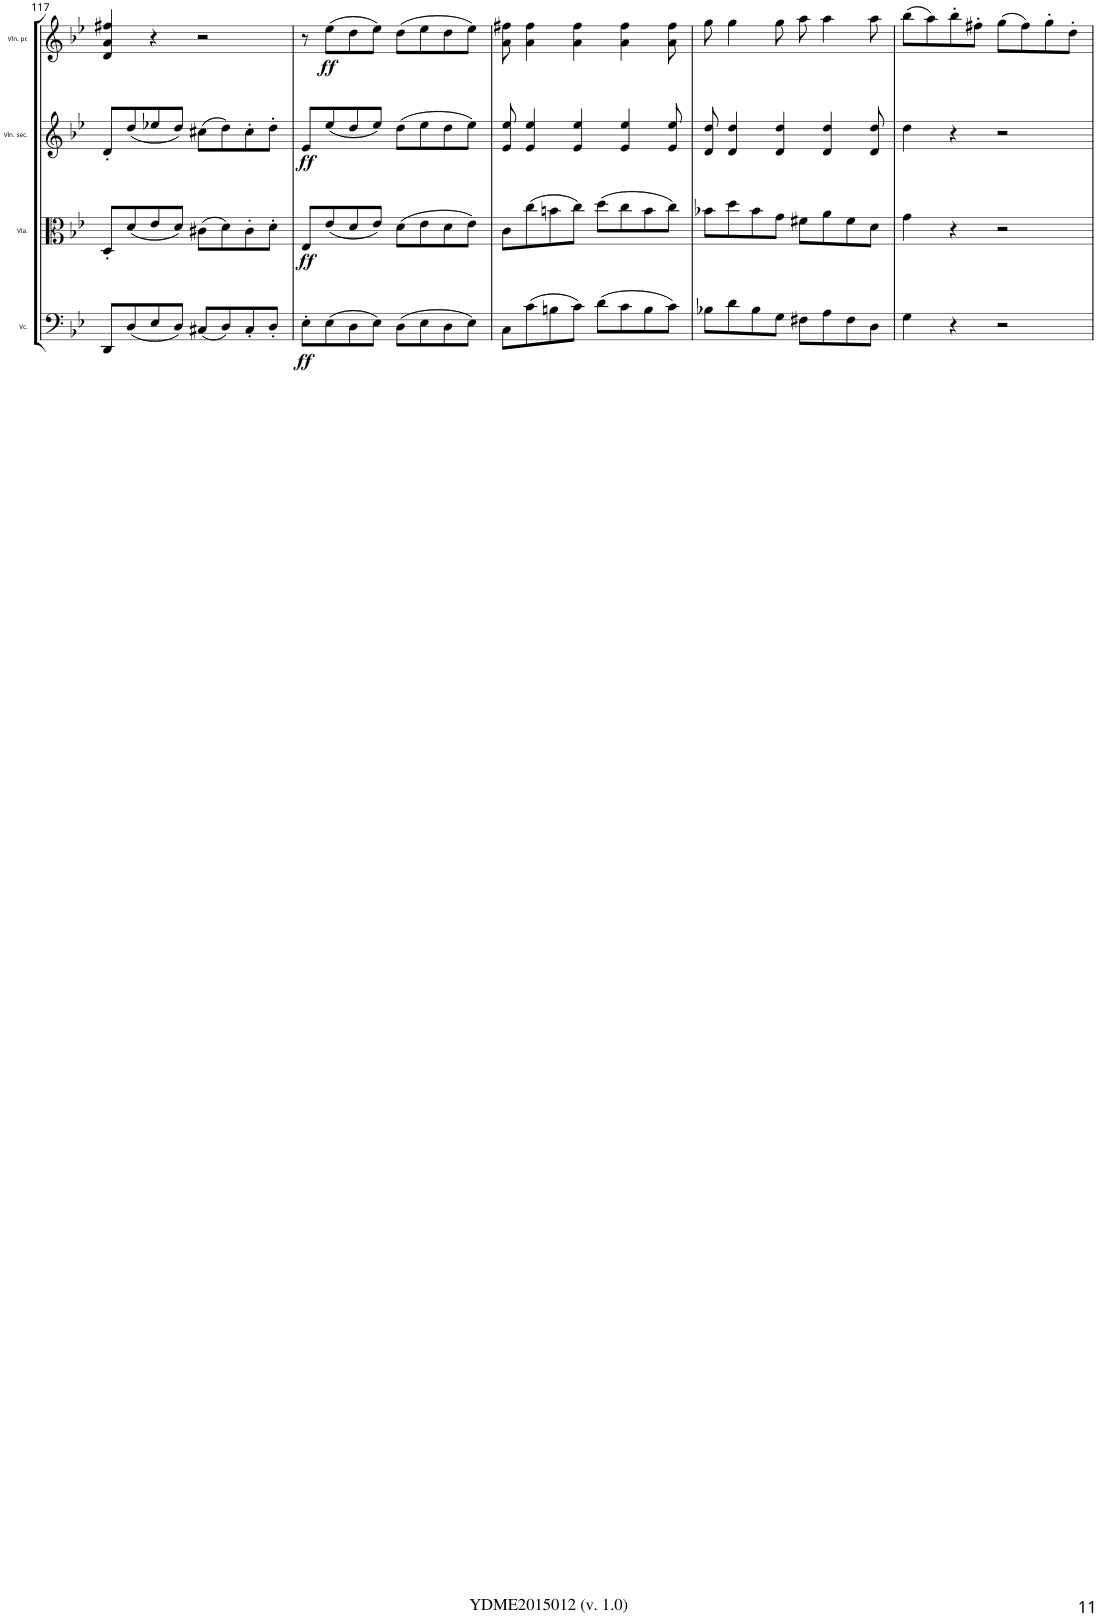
**kern	**dynam	**kern	**dynam	**kern	**dynam	**kern	**dynam
*part4	*part4	*part3	*part3	*part2	*part2	*part1	*part1
*staff4	*staff4	*staff3	*staff3	*staff2	*staff2	*staff1	*staff1
*I"Violoncelle	*	*I"Viola	*	*I"Violino secondo	*	*I"Violino primo	*
*I'Vc.	*	*I'Vla.	*	*I'Vln. sec.	*	*I'Vln. pr.	*
!!LO:PB:g=z
*clefF4	*	*clefC3	*	*clefG2	*	*clefG2	*
*k[b-e-]	*	*k[b-e-]	*	*k[b-e-]	*	*k[b-e-]	*
*B-:	*	*B-:	*	*B-:	*	*B-:	*
*M2/2	*	*M2/2	*	*M2/2	*	*M2/2	*
*met(c|)	*	*met(c|)	*	*met(c|)	*	*met(c|)	*
=117	=117	=117	=117	=117	=117	=117	=117
8DD/L	.	8D'/L	.	8d'/L	.	4d/ 4a/ 4ff#X/	.
(8D/	.	(8d/	.	(8dd/	.	.	.
8E-/	.	8e-/	.	8ee-X/	.	4r	.
8D/J)	.	8d/J)	.	8dd/J)	.	.	.
(8C#X/L	.	(8c#X\L	.	(8cc#X\L	.	2r	.
8D/)	.	8d\)	.	8dd\)	.	.	.
8C#'/	.	8c#'\	.	8cc#'\	.	.	.
8D'/J	.	8d'\J	.	8dd'\J	.	.	.
=118	=118	=118	=118	=118	=118	=118	=118
!	!LO:DY:b	!	!LO:DY:b	!	!LO:DY:b	!	!
8E-'\L	ff	8E-/L	ff	8e-/L	ff	8r	.
!	!	!	!	!	!	!	!LO:DY:b
(8E-\	.	(8e-/	.	(8ee-/	.	(8ee-\L	ff
8D\	.	8d/	.	8dd/	.	8dd\	.
8E-\J)	.	8e-/J)	.	8ee-/J)	.	8ee-\J)	.
(8D\L	.	(8d\L	.	(8dd\L	.	(8dd\L	.
8E-\	.	8e-\	.	8ee-\	.	8ee-\	.
8D\	.	8d\	.	8dd\	.	8dd\	.
8E-\J)	.	8e-\J)	.	8ee-\J)	.	8ee-\J)	.
=119	=119	=119	=119	=119	=119	=119	=119
8C\L	.	8c\L	.	8e-/ 8ee-/	.	8a\ 8ff#X\	.
(8c\	.	(8cc\	.	4e-/ 4ee-/	.	4a\ 4ff#\	.
8Bn\	.	8bn\	.	.	.	.	.
8c\J)	.	8cc\J)	.	4e-/ 4ee-/	.	4a\ 4ff#\	.
(8d\L	.	(8dd\L	.	.	.	.	.
8c\	.	8cc\	.	4e-/ 4ee-/	.	4a\ 4ff#\	.
8B\	.	8b\	.	.	.	.	.
8c\J)	.	8cc\J)	.	8e-/ 8ee-/	.	8a\ 8ff#\	.
=120	=120	=120	=120	=120	=120	=120	=120
8B-X\L	.	8b-X\L	.	8d/ 8dd/	.	8gg\	.
8d\	.	8dd\	.	4d/ 4dd/	.	4gg\	.
8B-\	.	8b-\	.	.	.	.	.
8G\J	.	8g\J	.	4d/ 4dd/	.	8gg\	.
8F#X\L	.	8f#X\L	.	.	.	8aa\	.
8A\	.	8a\	.	4d/ 4dd/	.	4aa\	.
8F#\	.	8f#\	.	.	.	.	.
8D\J	.	8d\J	.	8d/ 8dd/	.	8aa\	.
=121	=121	=121	=121	=121	=121	=121	=121
4G\	.	4g\	.	4dd\	.	(8bb-\L	.
.	.	.	.	.	.	8aa\)	.
4r	.	4r	.	4r	.	8bb-'\	.
.	.	.	.	.	.	8ff#X'\J	.
2r	.	2r	.	2r	.	(8gg\L	.
.	.	.	.	.	.	8ff#\)	.
.	.	.	.	.	.	8gg'\	.
.	.	.	.	.	.	8dd'\J	.
=	=	=	=	=	=	=	=
*-	*-	*-	*-	*-	*-	*-	*-
